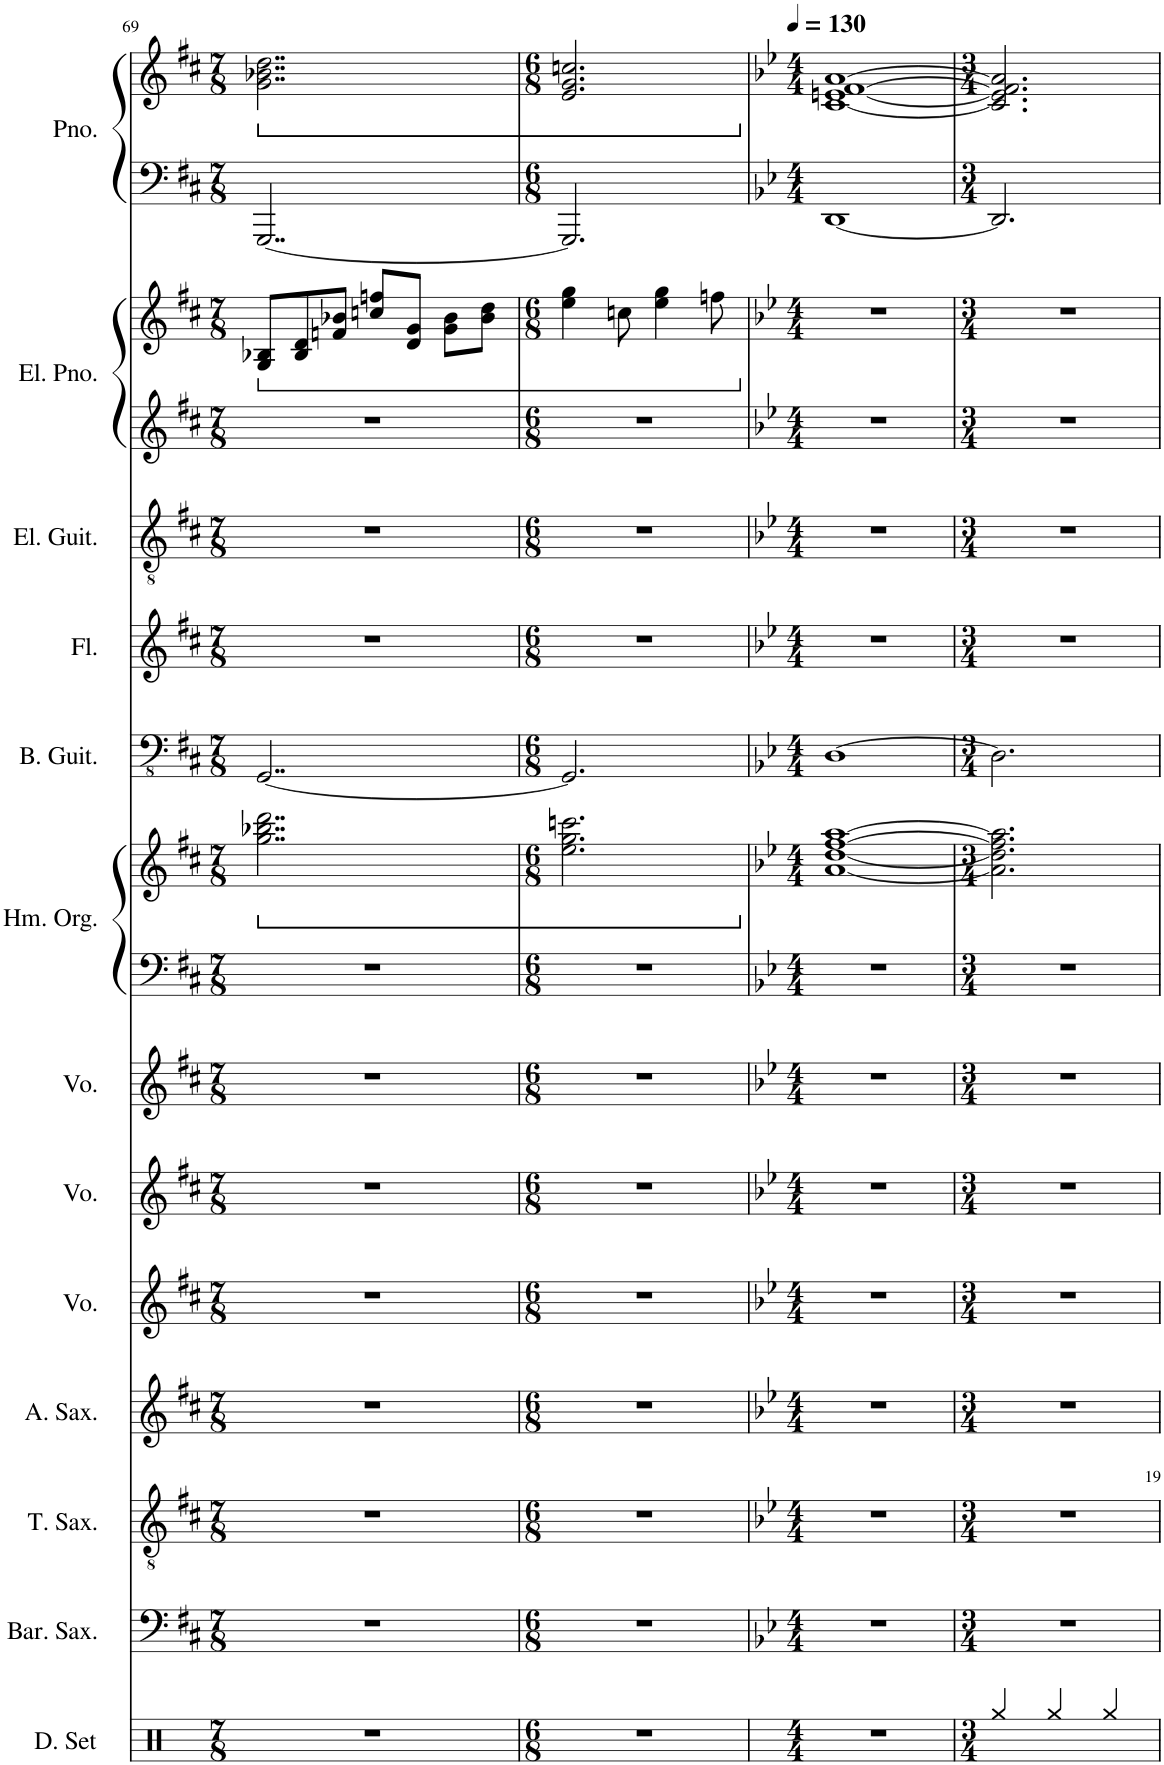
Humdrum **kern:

**kern	**kern	**kern	**kern	**kern	**kern	**kern	**kern	**kern	**kern	**kern	**kern	**kern	**kern	**kern	**kern
*part13	*part12	*part11	*part10	*part9	*part8	*part7	*part6	*part6	*part5	*part4	*part3	*part2	*part2	*part1	*part1
*staff16	*staff15	*staff14	*staff13	*staff12	*staff11	*staff10	*staff9	*staff8	*staff7	*staff6	*staff5	*staff4	*staff3	*staff2	*staff1
*I"Drumset	*I"Baritone Saxophone	*I"Tenor Saxophone	*I"Alto Saxophone	*I"Voice	*I"Voice	*I"Voice	*I"Hammond Organ	*	*I"Bass Guitar	*I"Flute	*I"Electric Guitar	*I"Electric Piano	*	*I"Piano	*
*I'D. Set	*I'Bar. Sax.	*I'T. Sax.	*I'A. Sax.	*I'Vo.	*I'Vo.	*I'Vo.	*I'Hm. Org.	*	*I'B. Guit.	*I'Fl.	*I'El. Guit.	*I'El. Pno.	*	*I'Pno.	*
!!LO:PB:g=z
*clefX	*clefF4	*clefGv2	*clefG2	*clefG2	*clefG2	*clefG2	*clefF4	*clefG2	*clefFv4	*clefG2	*clefGv2	*clefG2	*clefG2	*clefF4	*clefG2
*	*ITrd12c21	*ITrd8c14	*ITrd5c9	*	*	*	*	*	*	*	*	*	*	*	*
*k[]	*k[f#c#]	*k[f#c#]	*k[f#c#]	*k[f#c#]	*k[f#c#]	*k[f#c#]	*k[f#c#]	*k[f#c#]	*k[f#c#]	*k[f#c#]	*k[f#c#]	*k[f#c#]	*k[f#c#]	*k[f#c#]	*k[f#c#]
*M7/8	*M7/8	*M7/8	*M7/8	*M7/8	*M7/8	*M7/8	*M7/8	*M7/8	*M7/8	*M7/8	*M7/8	*M7/8	*M7/8	*M7/8	*M7/8
*	*	*	*	*	*	*	*ped	*	*	*	*	*	*	*	*
*	*	*	*	*	*	*	*	*ped	*	*	*	*	*	*	*
*	*	*	*	*	*	*	*	*	*	*	*	*	*ped	*	*
*	*	*	*	*	*	*	*	*	*	*	*	*	*	*ped	*
*	*	*	*	*	*	*	*	*	*	*	*	*	*	*	*ped
=69	=69	=69	=69	=69	=69	=69	=69	=69	=69	=69	=69	=69	=69	=69	=69
2..r	2..r	2..r	2..r	2..r	2..r	2..r	2..r	2..gg\ 2..bb-X\ 2..ddd\	[2..GGG/	2..r	2..r	2..r	8G/ 8B-X/L	[2..GGG/	2..g\ 2..b-X\ 2..dd\
.	.	.	.	.	.	.	.	.	.	.	.	.	8B-/ 8d/	.	.
.	.	.	.	.	.	.	.	.	.	.	.	.	8fn/ 8b-X/J	.	.
.	.	.	.	.	.	.	.	.	.	.	.	.	8ccn/ 8ffn/L	.	.
.	.	.	.	.	.	.	.	.	.	.	.	.	8d/ 8g/J	.	.
.	.	.	.	.	.	.	.	.	.	.	.	.	8g\ 8b-\L	.	.
.	.	.	.	.	.	.	.	.	.	.	.	.	8b-\ 8dd\J	.	.
=70	=70	=70	=70	=70	=70	=70	=70	=70	=70	=70	=70	=70	=70	=70	=70
*M6/8	*M6/8	*M6/8	*M6/8	*M6/8	*M6/8	*M6/8	*M6/8	*M6/8	*M6/8	*M6/8	*M6/8	*M6/8	*M6/8	*M6/8	*M6/8
2.r	2.r	2.r	2.r	2.r	2.r	2.r	2.r	2.ee\ 2.gg\ 2.cccn\	2.GGG/]	2.r	2.r	2.r	4ee\ 4gg\	2.GGG/]	2.e/ 2.g/ 2.ccn/
.	.	.	.	.	.	.	.	.	.	.	.	.	8ccn\	.	.
.	.	.	.	.	.	.	.	.	.	.	.	.	4ee\ 4gg\	.	.
.	.	.	.	.	.	.	.	.	.	.	.	.	8ffn\	.	.
=71	=71	=71	=71	=71	=71	=71	=71	=71	=71	=71	=71	=71	=71	=71	=71
*	*k[b-e-]	*k[b-e-]	*k[b-e-]	*k[b-e-]	*k[b-e-]	*k[b-e-]	*k[b-e-]	*k[b-e-]	*k[b-e-]	*k[b-e-]	*k[b-e-]	*k[b-e-]	*k[b-e-]	*k[b-e-]	*k[b-e-]
*M4/4	*M4/4	*M4/4	*M4/4	*M4/4	*M4/4	*M4/4	*M4/4	*M4/4	*M4/4	*M4/4	*M4/4	*M4/4	*M4/4	*M4/4	*M4/4
*	*	*	*	*	*	*	*	*Xped	*	*	*	*	*	*	*
*	*	*	*	*	*	*	*	*Xped	*	*	*	*	*	*	*
*	*	*	*	*	*	*	*	*	*	*	*	*	*Xped	*	*
*	*	*	*	*	*	*	*	*	*	*	*	*	*	*	*Xped
*	*	*	*	*	*	*	*	*	*	*	*	*	*	*	*Xped
*	*	*	*	*	*	*	*	*	*	*	*	*	*	*	*MM130
1r	1r	1r	1r	1r	1r	1r	1r	[1a [1dd [1ff [1aa	[1DD	1r	1r	1r	1r	[1DD	[1c [1en [1f [1a
=72	=72	=72	=72	=72	=72	=72	=72	=72	=72	=72	=72	=72	=72	=72	=72
*M3/4	*M3/4	*M3/4	*M3/4	*M3/4	*M3/4	*M3/4	*M3/4	*M3/4	*M3/4	*M3/4	*M3/4	*M3/4	*M3/4	*M3/4	*M3/4
4Rgg/	2.r	2.r	2.r	2.r	2.r	2.r	2.r	2.a\] 2.dd\] 2.ff\] 2.aa\]	2.DD\]	2.r	2.r	2.r	2.r	2.DD/]	2.c/] 2.e/] 2.f/] 2.a/]
4Rgg/	.	.	.	.	.	.	.	.	.	.	.	.	.	.	.
4Rgg/	.	.	.	.	.	.	.	.	.	.	.	.	.	.	.
=	=	=	=	=	=	=	=	=	=	=	=	=	=	=	=
*-	*-	*-	*-	*-	*-	*-	*-	*-	*-	*-	*-	*-	*-	*-	*-
